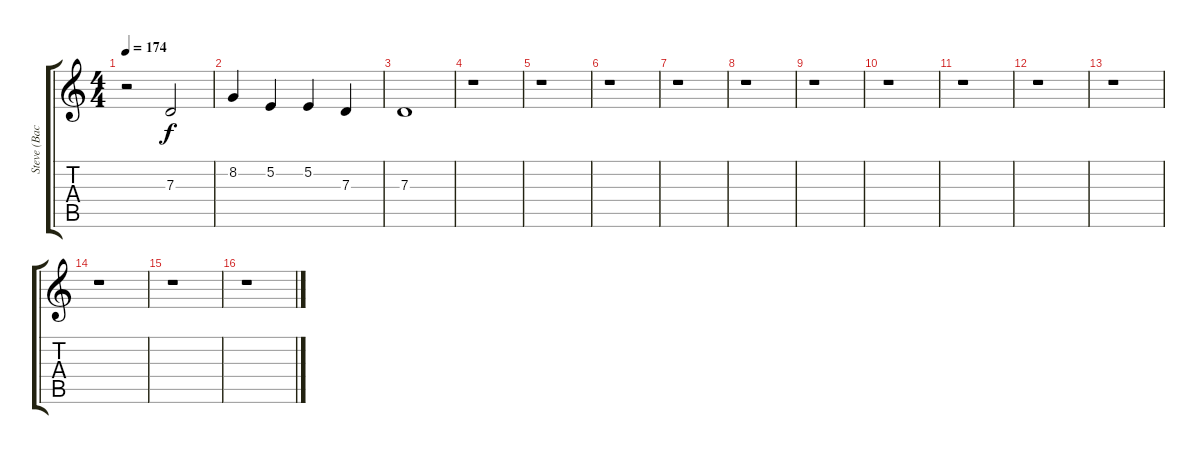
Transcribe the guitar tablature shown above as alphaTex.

\track ("Steve (Backing Vocals)" "Steve (Bac") {instrument sopranosax}
\staff {score tabs}
\tuning (E4 B3 G3 D3 A2 E2) {hide}
\ts (4 4)
\tempo 174
\clef g2
\ks c
r.2{dy f} 7.3.2 |
8.2.4 5.2.4 5.2.4 7.3.4 |
7.3.1 |
r.1 |
r.1 |
r.1 |
r.1 |
r.1 |
r.1 |
r.1 |
r.1 |
r.1 |
r.1 |
r.1 |
r.1 |
r.1
